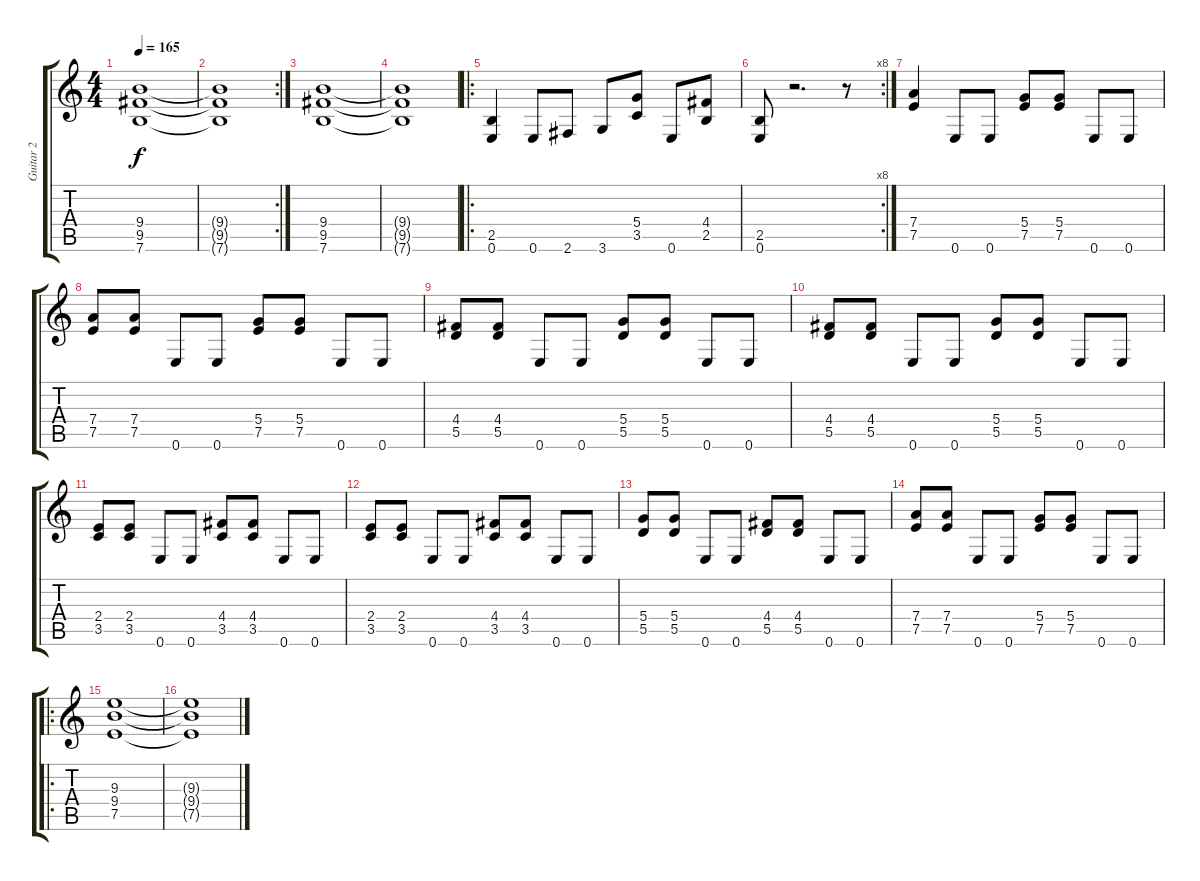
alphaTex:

\track ("Guitar 2" "Guitar 2") {instrument overdrivenguitar}
\staff {score tabs}
\tuning (E4 B3 G3 D3 A2 E2) {hide}
\ts (4 4)
\tempo 165
\clef g2
\ks c
(9.4 9.5 7.6).1{dy f} |
\rc 2
(9.4{t} 9.5{t} 7.6{t}).1 |
(9.4 9.5 7.6).1 |
(9.4{t} 9.5{t} 7.6{t}).1 |
\ro
(2.5 0.6).4 0.6.8 2.6.8 3.6.8 (5.4 3.5).8 0.6.8 (4.4 2.5).8 |
\rc 8
(2.5 0.6).8 r.2{d} r.8 |
(7.4 7.5).4 0.6.8 0.6.8 (5.4 7.5).8 (5.4 7.5).8 0.6.8 0.6.8 |
(7.4 7.5).8 (7.4 7.5).8 0.6.8 0.6.8 (5.4 7.5).8 (5.4 7.5).8 0.6.8 0.6.8 |
(4.4 5.5).8 (4.4 5.5).8 0.6.8 0.6.8 (5.4 5.5).8 (5.4 5.5).8 0.6.8 0.6.8 |
(4.4 5.5).8 (4.4 5.5).8 0.6.8 0.6.8 (5.4 5.5).8 (5.4 5.5).8 0.6.8 0.6.8 |
(2.4 3.5).8 (2.4 3.5).8 0.6.8 0.6.8 (4.4 3.5).8 (4.4 3.5).8 0.6.8 0.6.8 |
(2.4 3.5).8 (2.4 3.5).8 0.6.8 0.6.8 (4.4 3.5).8 (4.4 3.5).8 0.6.8 0.6.8 |
(5.4 5.5).8 (5.4 5.5).8 0.6.8 0.6.8 (4.4 5.5).8 (4.4 5.5).8 0.6.8 0.6.8 |
(7.4 7.5).8 (7.4 7.5).8 0.6.8 0.6.8 (5.4 7.5).8 (5.4 7.5).8 0.6.8 0.6.8 |
\ro
(9.3 9.4 7.5).1 |
(9.3{t} 9.4{t} 7.5{t}).1
